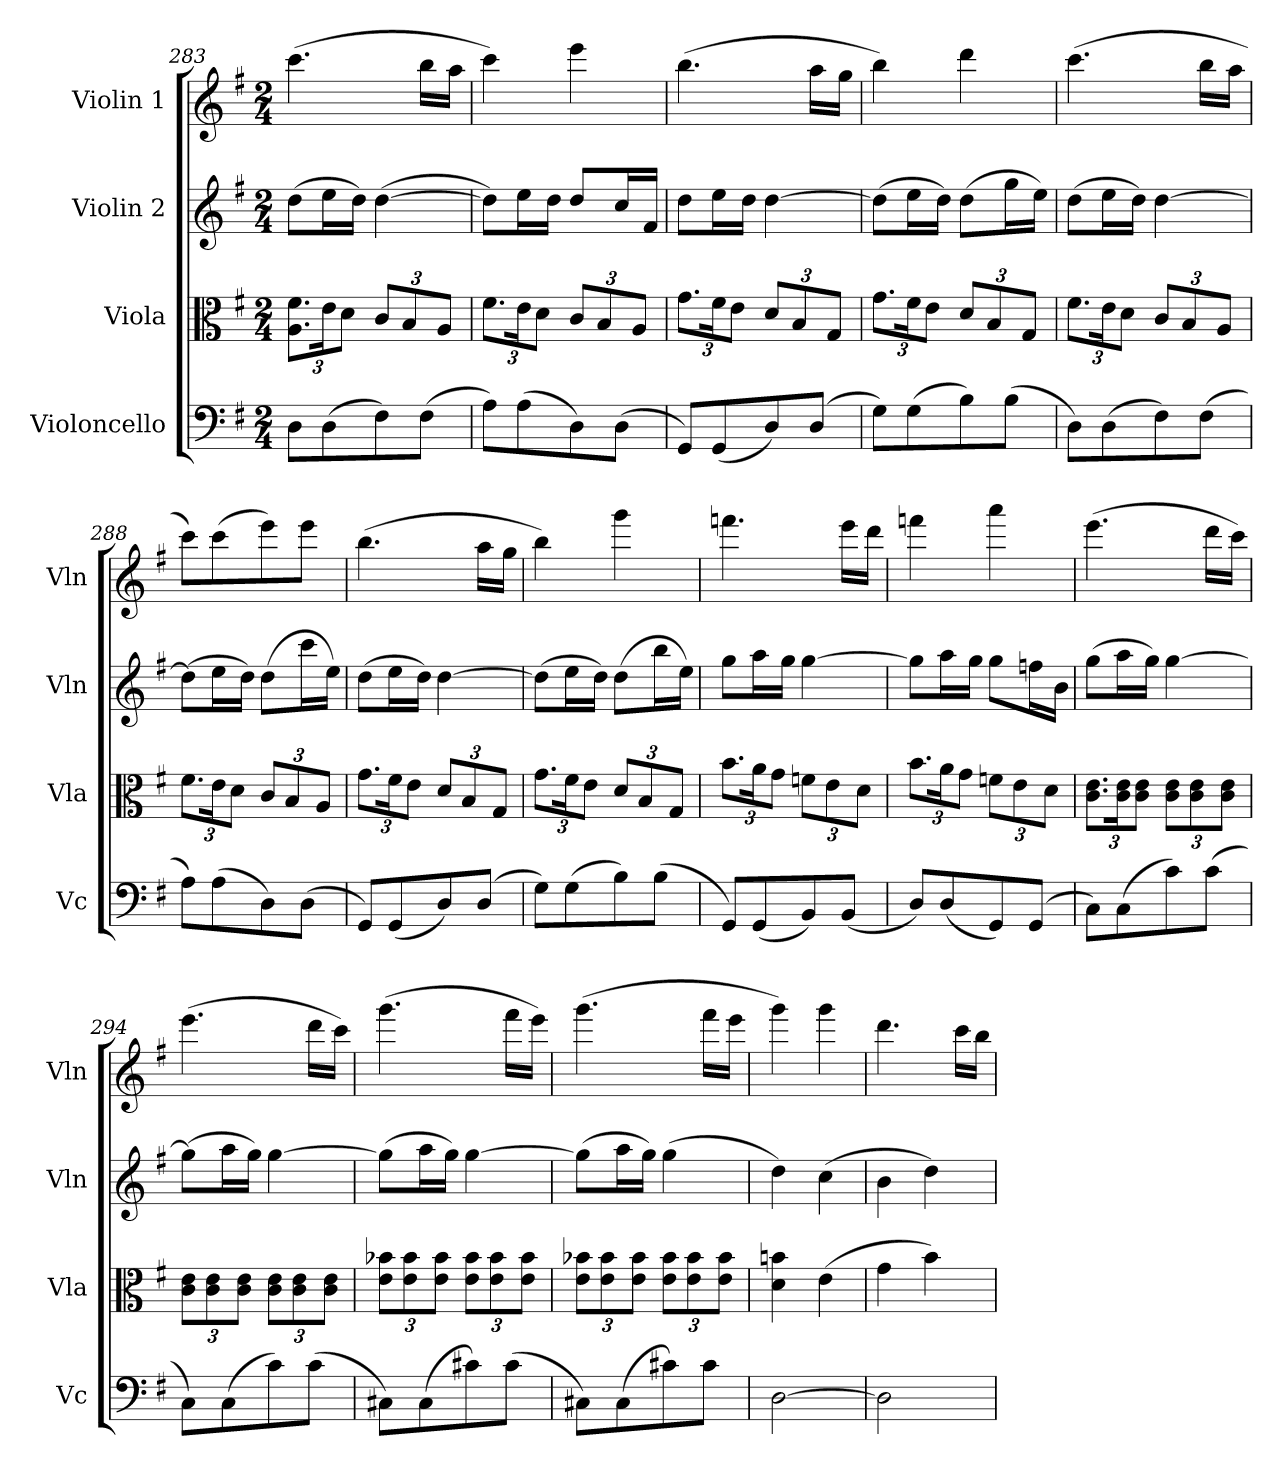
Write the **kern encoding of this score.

**kern	**kern	**kern	**kern
*part4	*part3	*part2	*part1
*staff4	*staff3	*staff2	*staff1
*I"Violoncello	*I"Viola	*I"Violin 2	*I"Violin 1
*I'Vc	*I'Vla	*I'Vln	*I'Vln
*clefF4	*clefC3	*clefG2	*clefG2
*k[f#]	*k[f#]	*k[f#]	*k[f#]
*M2/4	*M2/4	*M2/4	*M2/4
*	*Xbrackettup	*	*
=283	=283	=283	=283
8D\L	12.A\ 12.f#\L	(8dd\L	(4.ccc\
(>8D\	24e\K	16ee\L	.
.	12d\J	.	.
.	.	16dd\JJ)	.
8F#\)	12c/L	([>4dd\	.
.	12B/	.	.
(>8F#\J	.	.	16bb\LL
.	12A/J	.	.
.	.	.	16aa\JJ
!!LO:PB:g=z
=284	=284	=284	=284
8A\L)	12.f#\L	8dd\L])	4ccc\)
(8A\	24e\K	16ee\L	.
.	12d\J	.	.
.	.	16dd\JJ	.
8D\)	12c/L	8dd/L	4eee\
.	12B/	.	.
(8D\J	.	16cc/L	.
.	12A/J	.	.
.	.	16f#/JJ	.
=285	=285	=285	=285
8GG/L)	12.g\L	8dd\L	(4.bb\
(<8GG/	24f#\K	16ee\L	.
.	12e\J	.	.
.	.	16dd\JJ	.
8D/)	12d/L	[>4dd\	.
.	12B/	.	.
(>8D/J	.	.	16aa\LL
.	12G/J	.	.
.	.	.	16gg\JJ
=286	=286	=286	=286
8G\L)	12.g\L	(8dd\L]	4bb\)
(>8G\	24f#\K	16ee\L	.
.	12e\J	.	.
.	.	16dd\JJ)	.
8B\)	12d/L	(8dd\L	4ddd\
.	12B/	.	.
(8B\J	.	16gg\L	.
.	12G/J	.	.
.	.	16ee\JJ)	.
=287	=287	=287	=287
8D\L)	12.f#\L	(8dd\L	(4.ccc\
(8D\	24e\K	16ee\L	.
.	12d\J	.	.
.	.	16dd\JJ)	.
8F#\)	12c/L	[>4dd\	.
.	12B/	.	.
(>8F#\J	.	.	16bb\LL
.	12A/J	.	.
.	.	.	16aa\JJ
=288	=288	=288	=288
8A\L)	12.f#\L	(8dd\L]	8ccc\L)
(>8A\	24e\K	16ee\L	(8ccc\
.	12d\J	.	.
.	.	16dd\JJ)	.
8D\)	12c/L	(8dd\L	8eee\)
.	12B/	.	.
(>8D\J	.	16ccc\L	8eee\J
.	12A/J	.	.
.	.	16ee\JJ)	.
!!LO:LB:g=z
=289	=289	=289	=289
8GG/L)	12.g\L	(8dd\L	(4.bb\
(8GG/	24f#\K	16ee\L	.
.	12e\J	.	.
.	.	16dd\JJ)	.
8D/)	12d/L	[>4dd\	.
.	12B/	.	.
(8D/J	.	.	16aa\LL
.	12G/J	.	.
.	.	.	16gg\JJ
=290	=290	=290	=290
8G\L)	12.g\L	(8dd\L]	4bb\)
(>8G\	24f#\K	16ee\L	.
.	12e\J	.	.
.	.	16dd\JJ)	.
8B\)	12d/L	(8dd\L	4ggg\
.	12B/	.	.
(>8B\J	.	16bb\L	.
.	12G/J	.	.
.	.	16ee\JJ)	.
!!LO:LB:g=z
=291	=291	=291	=291
8GG/L)	12.b\L	8gg\L	4.fffn\
(<8GG/	24a\K	16aa\L	.
.	12g\J	.	.
.	.	16gg\JJ	.
8BB/)	12fn\L	[>4gg\	.
.	12e\	.	.
(8BB/J	.	.	16eee\LL
.	12d\J	.	.
.	.	.	16ddd\JJ
=292	=292	=292	=292
8D/L)	12.b\L	8gg\L]	4fffn\
(8D/	24a\K	16aa\L	.
.	12g\J	.	.
.	.	16gg\JJ	.
8GG/)	12fn\L	8gg\L	4aaa\
.	12e\	.	.
(>8GG/J	.	16ffn\L	.
.	12d\J	.	.
.	.	16b\JJ	.
=293	=293	=293	=293
8C\L)	12.c\ 12.e\L	(8gg\L	(4.eee\
(>8C\	24c\ 24e\K	16aa\L	.
.	12c\ 12e\J	.	.
.	.	16gg\JJ)	.
8c\)	12c\ 12e\L	[>4gg\	.
.	12c\ 12e\	.	.
(>8c\J	.	.	16ddd\LL
.	12c\ 12e\J	.	.
.	.	.	16ccc\JJ)
=294	=294	=294	=294
8C\L)	12c\ 12e\L	(8gg\L]	(4.eee\
.	12c\ 12e\	.	.
(8C\	.	16aa\L	.
.	12c\ 12e\J	.	.
.	.	16gg\JJ)	.
8c\)	12c\ 12e\L	[>4gg\	.
.	12c\ 12e\	.	.
(8c\J	.	.	16ddd\LL
.	12c\ 12e\J	.	.
.	.	.	16ccc\JJ)
=295	=295	=295	=295
8C#X\L)	12e\ 12b-X\L	(8gg\L]	(4.ggg\
.	12e\ 12b-\	.	.
(8C#\	.	16aa\L	.
.	12e\ 12b-\J	.	.
.	.	16gg\JJ)	.
8c#X\)	12e\ 12b-\L	[>4gg\	.
.	12e\ 12b-\	.	.
(>8c#\J	.	.	16fff#\LL
.	12e\ 12b-\J	.	.
.	.	.	16eee\JJ)
!!LO:LB:g=z
=296	=296	=296	=296
8C#X\L)	12e\ 12b-X\L	(8gg\L]	(4.ggg\
.	12e\ 12b-\	.	.
(>8C#\	.	16aa\L	.
.	12e\ 12b-\J	.	.
.	.	16gg\JJ)	.
8c#X\)	12e\ 12b-\L	(4gg\	.
.	12e\ 12b-\	.	.
8c#\J	.	.	16fff#\LL
.	12e\ 12b-\J	.	.
.	.	.	16eee\JJ
=297	=297	=297	=297
[>2D\	4d\ 4bn\	4dd\)	4ggg\)
.	(4e\	(4cc\	4ggg\
!!LO:LB:g=z
=298	=298	=298	=298
2D\]	4g\	4b\	4.ddd\
.	4b\)	4dd\)	.
.	.	.	16ccc\LL
.	.	.	16bb\JJ
=	=	=	=
*-	*-	*-	*-
